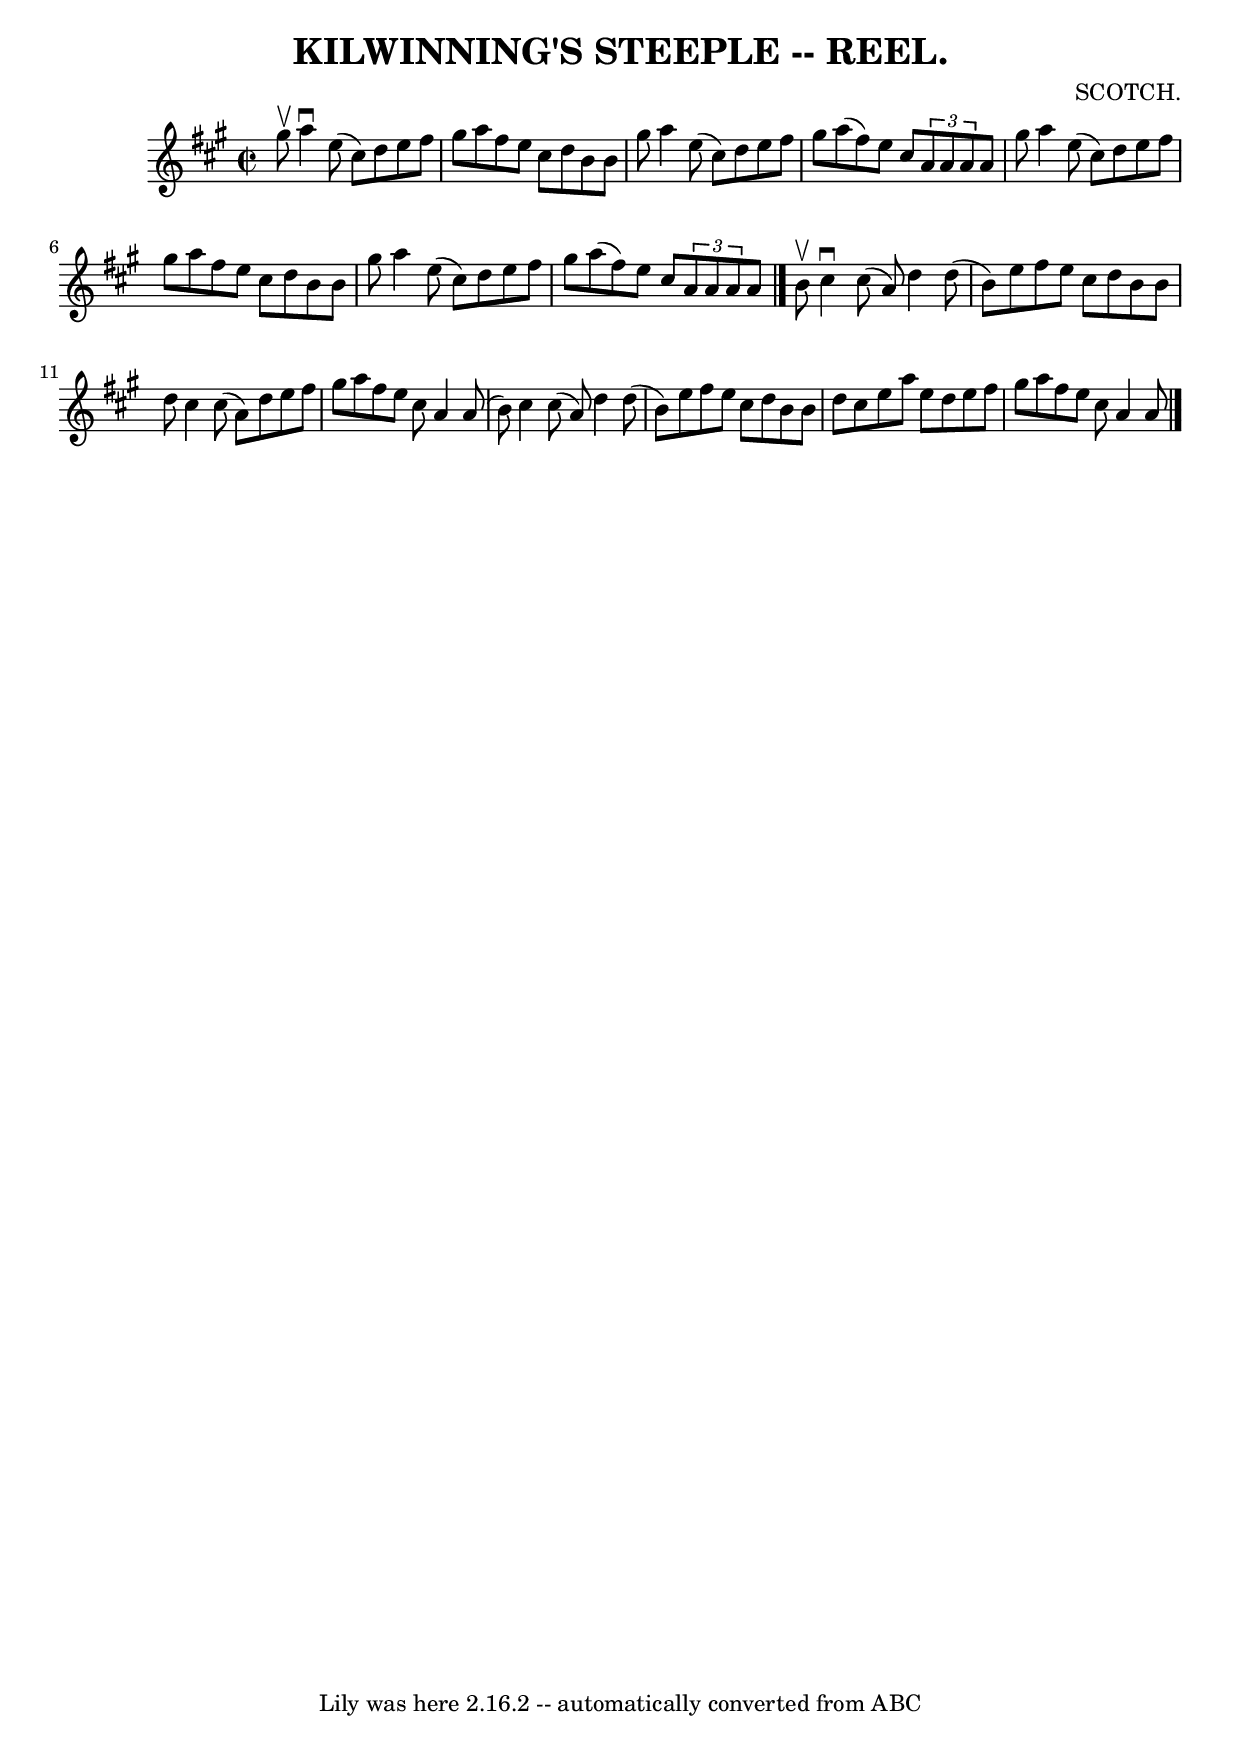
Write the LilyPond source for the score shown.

\version "2.7.40"
\include "Mammoth.ily"
\header {
	%% book = "Coles 43.3"
	composer = "SCOTCH."
	crossRefNumber = "1"
	footnotes = ""
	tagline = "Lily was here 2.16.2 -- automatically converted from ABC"
	title = "KILWINNING'S STEEPLE -- REEL."
}
voicedefault =  {


\override Staff.TimeSignature #'style = #'C
 \time 2/2 \key a \major gis''8^\upbow |
 a''4^\downbow e''8 (
cis''8) d''8 e''8 fis''8 gis''8  |
 a''8 fis''8    
e''8 cis''8 d''8 b'8 b'8 gis''8  |
 a''4 e''8 (
cis''8) d''8 e''8 fis''8 gis''8  |
 a''8 (fis''8)   
e''8 cis''8    \times 2/3 { a'8 a'8 a'8  } a'8 gis''8  |
 
 a''4 e''8 (cis''8) d''8 e''8 fis''8 gis''8  |
   
a''8 fis''8 e''8 cis''8 d''8 b'8 b'8 gis''8  |
   
a''4 e''8 (cis''8) d''8 e''8 fis''8 gis''8  |
 a''8 
(fis''8) e''8 cis''8    \times 2/3 { a'8 a'8 a'8  } a'8  
\bar "|." b'8^\upbow |
 cis''4^\downbow cis''8 (a'8)   
d''4 d''8 (b'8) |
 e''8 fis''8 e''8 cis''8 d''8    
b'8 b'8 d''8  |
 cis''4 cis''8 (a'8) d''8 e''8    
fis''8 gis''8  |
 a''8 fis''8 e''8 cis''8 a'4 a'8 (
b'8) |
 cis''4 cis''8 (a'8) d''4 d''8 (b'8) 
|
 e''8 fis''8 e''8 cis''8 d''8 b'8 b'8 d''8  
|
 cis''8 e''8 a''8 e''8 d''8 e''8 fis''8 gis''8  
|
 a''8 fis''8 e''8 cis''8 a'4 a'8  \bar "|."   
}

\score{
    <<

	\context Staff="default"
	{
	    \voicedefault 
	}

    >>
	\layout {
	}
	\midi {}
}
